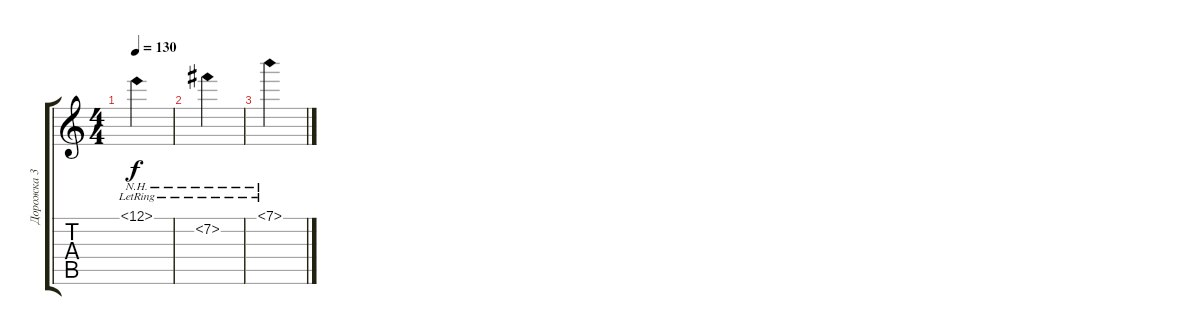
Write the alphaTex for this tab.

\track ("Дорожка 3" "Дорожка 3") {instrument electricguitarclean}
\staff {score tabs}
\tuning (E4 B3 G3 D3 A2 E2) {hide}
\ts (4 4)
\tempo 130
\clef g2
\ks c
12.1{nh lr}.4{dy f} |
7.2{nh lr}.4 |
7.1{nh lr}.4
